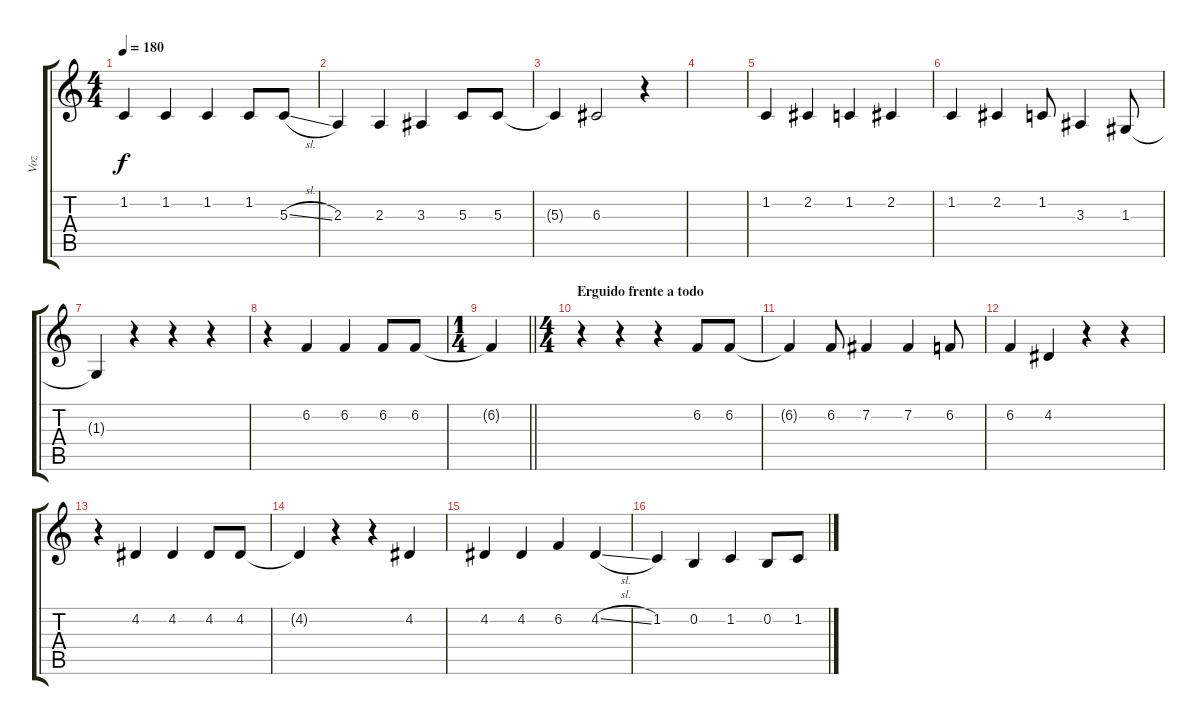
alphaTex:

\track ("Voz" "Voz") {instrument sopranosax}
\staff {score tabs}
\tuning (E4 B3 G3 D3 A2 E2) {hide}
\ts (4 4)
\tempo 180
\clef g2
\ks c
1.2.4{dy f} 1.2.4 1.2.4 1.2.8 5.3{sl}.8 |
2.3.4 2.3.4 3.3.4 5.3.8 5.3.8 |
5.3{t}.4 6.3.2 r.4 |
|
1.2.4 2.2.4 1.2.4 2.2.4 |
1.2.4 2.2.4 1.2.8 3.3.4 1.3.8 |
1.3{t}.4 r.4 r.4 r.4 |
r.4 6.2.4 6.2.4 6.2.8 6.2.8 |
\ts (1 4)
\barLineRight lightlight
6.2{t}.4 |
\ts (4 4)
\section ("" "Erguido frente a todo")
r.4 r.4 r.4 6.2.8 6.2.8 |
6.2{t}.4 6.2.8 7.2.4 7.2.4 6.2.8 |
6.2.4 4.2.4 r.4 r.4 |
r.4 4.2.4 4.2.4 4.2.8 4.2.8 |
4.2{t}.4 r.4 r.4 4.2.4 |
4.2.4 4.2.4 6.2.4 4.2{sl}.4 |
1.2.4 0.2.4 1.2.4 0.2.8 1.2.8
